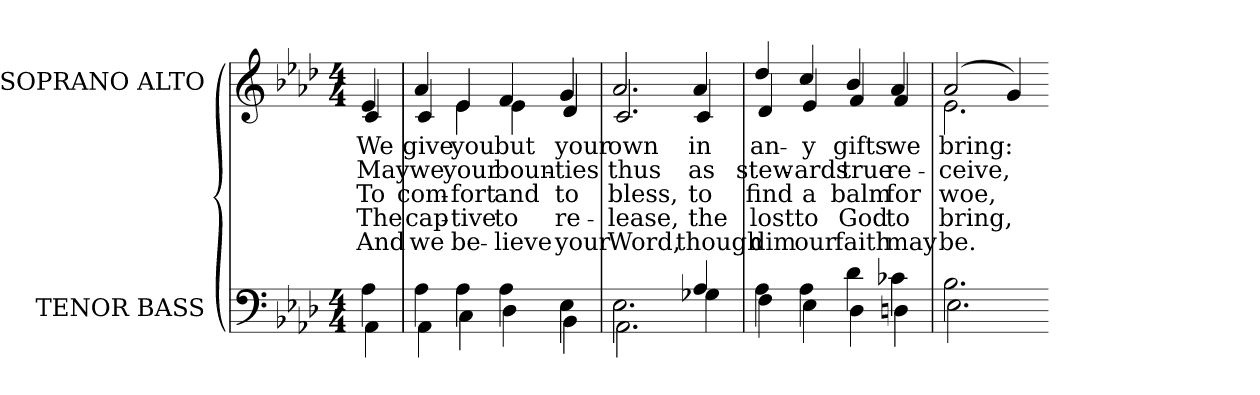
**kern	**kern	**text	**text	**text	**text	**text
*part2	*part1	*part1	*part1	*part1	*part1	*part1
*staff2	*staff1	*staff1	*staff1	*staff1	*staff1	*staff1
*I"TENOR BASS	*I"SOPRANO ALTO	*	*	*	*	*
*I'T. B.	*I'S. A.	*	*	*	*	*
!!LO:PB:g=z
*clefF4	*clefG2	*	*	*	*	*
*k[b-e-a-d-]	*k[b-e-a-d-]	*	*	*	*	*
*A-:	*A-:	*	*	*	*	*
*M4/4	*M4/4	*	*	*	*	*
=	=	=	=	=	=	=
*^	*	*	*	*	*	*
!	!	!LO:TX:b:cj:t=1	!	!	!	!	!
!	!	!LO:TX:b:cj:t=2	!	!	!	!	!
!	!	!LO:TX:b:cj:t=3	!	!	!	!	!
!	!	!LO:TX:b:cj:t=4	!	!	!	!	!
!	!	!LO:TX:b:cj:t=5	!	!	!	!	!
!	!	!	!LO:LY:b:color=#000000	!LO:LY:b:color=#000000	!LO:LY:b:color=#000000	!LO:LY:b:color=#000000	!LO:LY:b:color=#000000
*	*	*^	*	*	*	*	*
4A-i\	4AA-i\	4e-i/	4ci/	We	May	To	The	And
=	=	=	=	=	=	=	=	=
!	!	!	!	!LO:LY:b:color=#000000	!LO:LY:b:color=#000000	!LO:LY:b:color=#000000	!LO:LY:b:color=#000000	!LO:LY:b:color=#000000
4A-i\	4AA-i\	4a-i/	4ci/	give	we	com-	cap-	we
!	!	!	!	!LO:LY:b:color=#000000	!LO:LY:b:color=#000000	!LO:LY:b:color=#000000	!LO:LY:b:color=#000000	!LO:LY:b:color=#000000
4A-i\	4Ci\	4e-i/	4e-i\	you	your	-fort	-tive	be-
!	!	!	!	!LO:LY:b:color=#000000	!LO:LY:b:color=#000000	!LO:LY:b:color=#000000	!LO:LY:b:color=#000000	!LO:LY:b:color=#000000
4A-i\	4D-i\	4fi/	4e-i\	but	boun-	and	to	-lieve
!	!	!	!	!LO:LY:b:color=#000000	!LO:LY:b:color=#000000	!LO:LY:b:color=#000000	!LO:LY:b:color=#000000	!LO:LY:b:color=#000000
4E-i\	4BB-i\	4gi/	4d-i/	your	-ties	to	re-	your
=1	=1	=1	=1	=1	=1	=1	=1	=1
!	!	!	!	!LO:LY:b:color=#000000	!LO:LY:b:color=#000000	!LO:LY:b:color=#000000	!LO:LY:b:color=#000000	!LO:LY:b:color=#000000
2.E-i\	2.AA-i\	2.a-i/	2.ci/	own	thus	bless,	-lease,	Word,
!	!	!	!	!LO:LY:b:color=#000000	!LO:LY:b:color=#000000	!LO:LY:b:color=#000000	!LO:LY:b:color=#000000	!LO:LY:b:color=#000000
4A-i/	4G-Xi\	4a-i/	4ci/	in	as	to	the	though
=2	=2	=2	=2	=2	=2	=2	=2	=2
!	!	!	!	!LO:LY:b:color=#000000	!LO:LY:b:color=#000000	!LO:LY:b:color=#000000	!LO:LY:b:color=#000000	!LO:LY:b:color=#000000
4A-i\	4Fi\	4dd-i/	4d-i/	an-	stew-	find	lost	dim
!	!	!	!	!LO:LY:b:color=#000000	!LO:LY:b:color=#000000	!LO:LY:b:color=#000000	!LO:LY:b:color=#000000	!LO:LY:b:color=#000000
4A-i\	4E-i\	4cci/	4e-i/	-y	-ards	a	to	our
!	!	!	!	!LO:LY:b:color=#000000	!LO:LY:b:color=#000000	!LO:LY:b:color=#000000	!LO:LY:b:color=#000000	!LO:LY:b:color=#000000
4d-i\	4D-i\	4b-i/	4fi/	gifts	true	balm	God	faith
!	!	!	!	!LO:LY:b:color=#000000	!LO:LY:b:color=#000000	!LO:LY:b:color=#000000	!LO:LY:b:color=#000000	!LO:LY:b:color=#000000
4c-Xi\	4Dni\	4a-i/	4fi/	we	re-	for	to	may
=3	=3	=3	=3	=3	=3	=3	=3	=3
!	!	!	!	!LO:LY:b:color=#000000	!LO:LY:b:color=#000000	!LO:LY:b:color=#000000	!LO:LY:b:color=#000000	!LO:LY:b:color=#000000
2.B-i\	2.E-i\	(2a-i/	2.e-i\	bring:	-ceive,	woe,	bring,	be.
.	.	4gi/)	.	.	.	.	.	.
*v	*v	*	*	*	*	*	*	*
*	*v	*v	*	*	*	*	*
=-	=-	=-	=-	=-	=-	=-
*-	*-	*-	*-	*-	*-	*-
